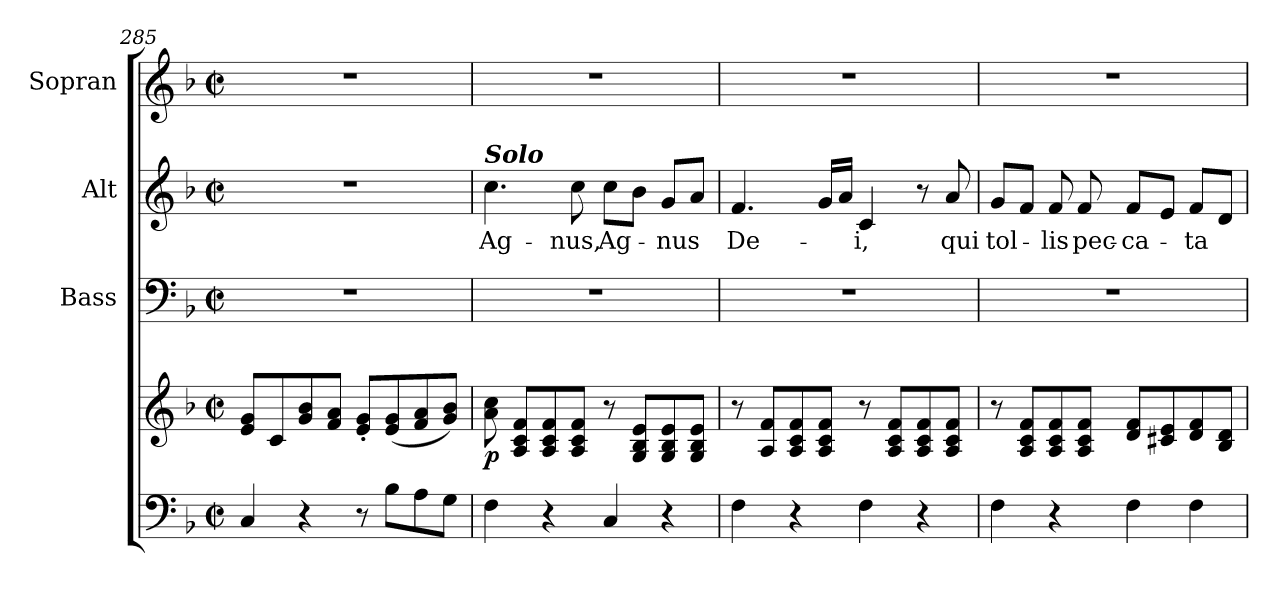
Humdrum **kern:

**kern	**kern	**dynam	**kern	**kern	**text	**kern
*part4	*part4	*part4	*part3	*part2	*part2	*part1
*staff5	*staff4	*staff4/5	*staff3	*staff2	*staff2	*staff1
*	*	*	*I"Bass	*I"Alt	*	*I"Sopran
*	*	*	*I'B.	*I'A.	*	*I'S.
*clefF4	*clefG2	*	*clefF4	*clefG2	*	*clefG2
*k[b-]	*k[b-]	*	*k[b-]	*k[b-]	*	*k[b-]
*F:	*F:	*	*F:	*F:	*	*F:
*M2/2	*M2/2	*	*M2/2	*M2/2	*	*M2/2
*met(c|)	*met(c|)	*	*met(c|)	*met(c|)	*	*met(c|)
=285	=285	=285	=285	=285	=285	=285
4C/	8e/ 8g/L	.	1r	1r	.	1r
.	8c/	.	.	.	.	.
4r	8g/ 8b-/	.	.	.	.	.
.	8f/ 8a/J	.	.	.	.	.
8r	8e/'< 8g/'<L	.	.	.	.	.
8B-\L	(<8e/ 8g/	.	.	.	.	.
8A\	8f/ 8a/	.	.	.	.	.
8G\J	8g/ 8b-/J)	.	.	.	.	.
=286	=286	=286	=286	=286	=286	=286
!	!	!	!	!LO:TX:a:Bi:t=Solo	!	!
!	!	!LO:DY:b	!	!	!LO:LY:b	!
4F\	8a\ 8cc\	p	1r	4.cc\	Ag-	1r
.	8A/ 8c/ 8f/L	.	.	.	.	.
4r	8A/ 8c/ 8f/	.	.	.	.	.
!	!	!	!	!	!LO:LY:b	!
.	8A/ 8c/ 8f/J	.	.	8cc\	-nus,	.
!	!	!	!	!	!LO:LY:b	!
4C/	8r	.	.	8cc\L	Ag-	.
.	8G/ 8B-/ 8e/L	.	.	8b-\J	.	.
!	!	!	!	!	!LO:LY:b	!
4r	8G/ 8B-/ 8e/	.	.	8g/L	-nus	.
.	8G/ 8B-/ 8e/J	.	.	8a/J	.	.
=287	=287	=287	=287	=287	=287	=287
!	!	!	!	!	!LO:LY:b	!
4F\	8r	.	1r	4.f/	De-	1r
.	8A/ 8f/L	.	.	.	.	.
4r	8A/ 8c/ 8f/	.	.	.	.	.
.	8A/ 8c/ 8f/J	.	.	16g/LL	.	.
.	.	.	.	16a/JJ	.	.
!	!	!	!	!	!LO:LY:b	!
4F\	8r	.	.	4c/	-i,	.
.	8A/ 8c/ 8f/L	.	.	.	.	.
4r	8A/ 8c/ 8f/	.	.	8r	.	.
!	!	!	!	!	!LO:LY:b	!
.	8A/ 8c/ 8f/J	.	.	8a/	qui	.
!!LO:LB:g=z
=288	=288	=288	=288	=288	=288	=288
!	!	!	!	!	!LO:LY:b	!
4F\	8r	.	1r	8g/L	tol-	1r
.	8A/ 8c/ 8f/L	.	.	8f/J	.	.
!	!	!	!	!	!LO:LY:b	!
4r	8A/ 8c/ 8f/	.	.	8f/	-lis	.
!	!	!	!	!	!LO:LY:b	!
.	8A/ 8c/ 8f/J	.	.	8f/	pec-	.
!	!	!	!	!	!LO:LY:b	!
4F\	8d/ 8f/L	.	.	8f/L	-ca-	.
.	8c#X/ 8e/	.	.	8e/J	.	.
!	!	!	!	!	!LO:LY:b	!
4F\	8d/ 8f/	.	.	8f/L	-ta	.
.	8B-/ 8d/J	.	.	8d/J	.	.
=	=	=	=	=	=	=
*-	*-	*-	*-	*-	*-	*-
